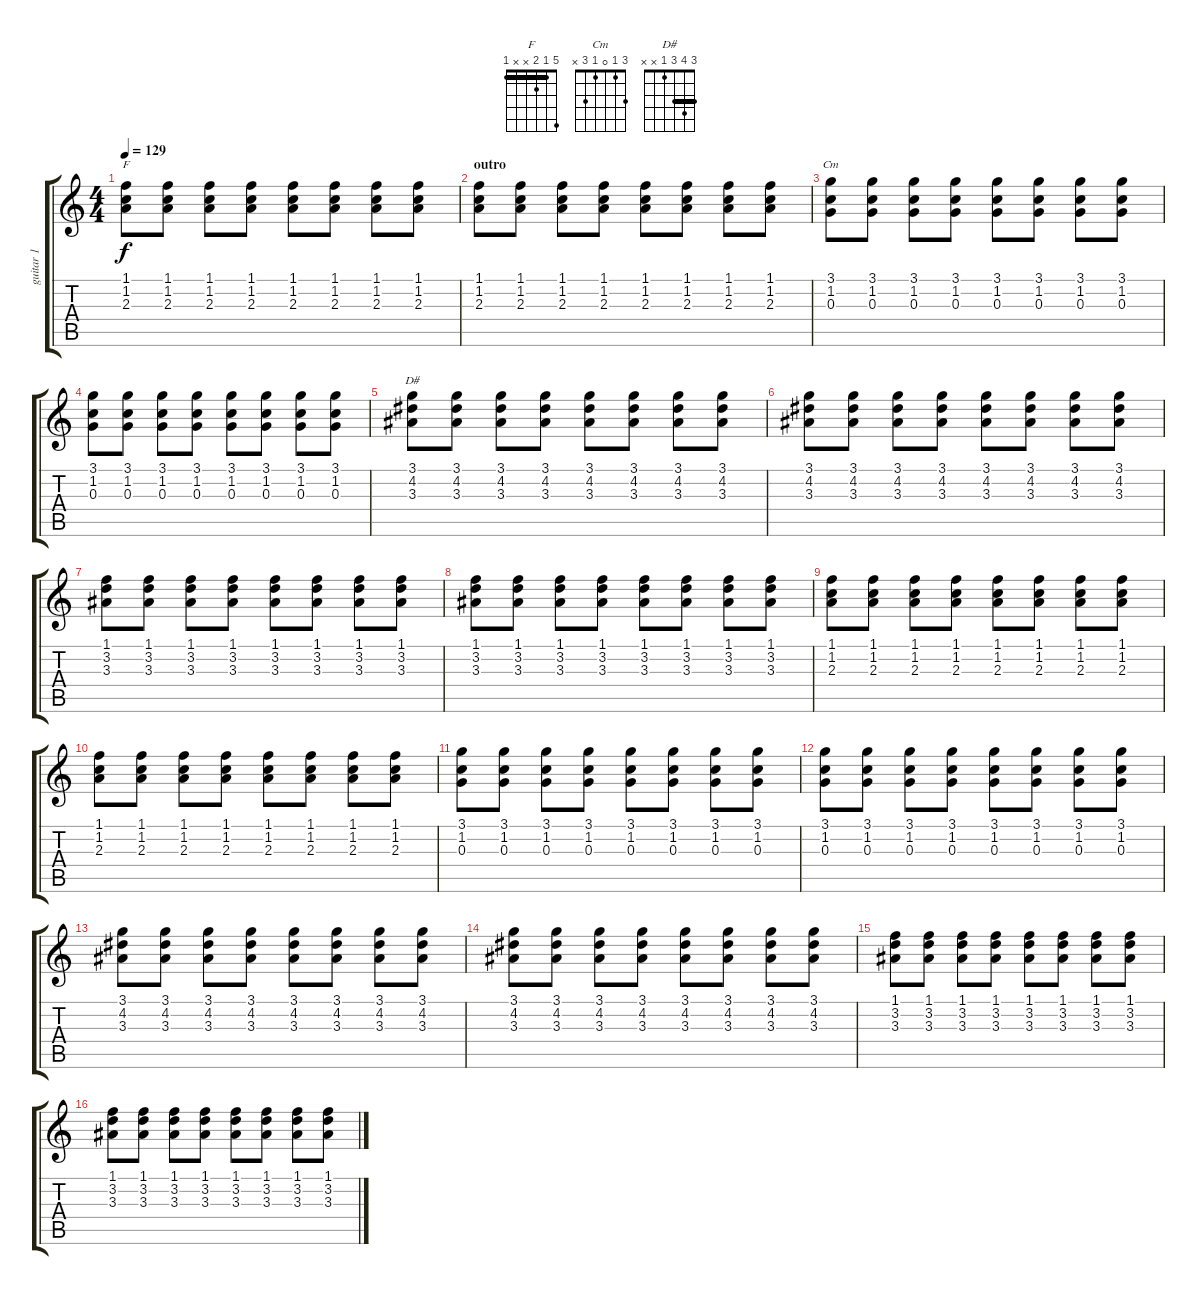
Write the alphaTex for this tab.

\track ("guitar 1" "guitar 1") {instrument electricguitarmuted}
\staff {score tabs}
\tuning (E4 B3 G3 D3 A2 E2) {hide}
\chord ("F" 5 1 2 x x 1) {barre 1}
\chord ("Cm" 3 1 0 1 3 x)
\chord ("D#" 3 4 3 1 x x) {barre 3}
\ts (4 4)
\tempo 129
\clef g2
\ks c
(1.1 1.2 2.3).8{ch "F" dy f} (1.1 1.2 2.3).8 (1.1 1.2 2.3).8 (1.1 1.2 2.3).8 (1.1 1.2 2.3).8 (1.1 1.2 2.3).8 (1.1 1.2 2.3).8 (1.1 1.2 2.3).8 |
\section ("" "outro")
(1.1 1.2 2.3).8 (1.1 1.2 2.3).8 (1.1 1.2 2.3).8 (1.1 1.2 2.3).8 (1.1 1.2 2.3).8 (1.1 1.2 2.3).8 (1.1 1.2 2.3).8 (1.1 1.2 2.3).8 |
(3.1 1.2 0.3).8{ch "Cm"} (3.1 1.2 0.3).8 (3.1 1.2 0.3).8 (3.1 1.2 0.3).8 (3.1 1.2 0.3).8 (3.1 1.2 0.3).8 (3.1 1.2 0.3).8 (3.1 1.2 0.3).8 |
(3.1 1.2 0.3).8 (3.1 1.2 0.3).8 (3.1 1.2 0.3).8 (3.1 1.2 0.3).8 (3.1 1.2 0.3).8 (3.1 1.2 0.3).8 (3.1 1.2 0.3).8 (3.1 1.2 0.3).8 |
(3.1 4.2 3.3).8{ch "D#"} (3.1 4.2 3.3).8 (3.1 4.2 3.3).8 (3.1 4.2 3.3).8 (3.1 4.2 3.3).8 (3.1 4.2 3.3).8 (3.1 4.2 3.3).8 (3.1 4.2 3.3).8 |
(3.1 4.2 3.3).8 (3.1 4.2 3.3).8 (3.1 4.2 3.3).8 (3.1 4.2 3.3).8 (3.1 4.2 3.3).8 (3.1 4.2 3.3).8 (3.1 4.2 3.3).8 (3.1 4.2 3.3).8 |
(1.1 3.2 3.3).8 (1.1 3.2 3.3).8 (1.1 3.2 3.3).8 (1.1 3.2 3.3).8 (1.1 3.2 3.3).8 (1.1 3.2 3.3).8 (1.1 3.2 3.3).8 (1.1 3.2 3.3).8 |
(1.1 3.2 3.3).8 (1.1 3.2 3.3).8 (1.1 3.2 3.3).8 (1.1 3.2 3.3).8 (1.1 3.2 3.3).8 (1.1 3.2 3.3).8 (1.1 3.2 3.3).8 (1.1 3.2 3.3).8 |
(1.1 1.2 2.3).8 (1.1 1.2 2.3).8 (1.1 1.2 2.3).8 (1.1 1.2 2.3).8 (1.1 1.2 2.3).8 (1.1 1.2 2.3).8 (1.1 1.2 2.3).8 (1.1 1.2 2.3).8 |
(1.1 1.2 2.3).8 (1.1 1.2 2.3).8 (1.1 1.2 2.3).8 (1.1 1.2 2.3).8 (1.1 1.2 2.3).8 (1.1 1.2 2.3).8 (1.1 1.2 2.3).8 (1.1 1.2 2.3).8 |
(3.1 1.2 0.3).8 (3.1 1.2 0.3).8 (3.1 1.2 0.3).8 (3.1 1.2 0.3).8 (3.1 1.2 0.3).8 (3.1 1.2 0.3).8 (3.1 1.2 0.3).8 (3.1 1.2 0.3).8 |
(3.1 1.2 0.3).8 (3.1 1.2 0.3).8 (3.1 1.2 0.3).8 (3.1 1.2 0.3).8 (3.1 1.2 0.3).8 (3.1 1.2 0.3).8 (3.1 1.2 0.3).8 (3.1 1.2 0.3).8 |
(3.1 4.2 3.3).8 (3.1 4.2 3.3).8 (3.1 4.2 3.3).8 (3.1 4.2 3.3).8 (3.1 4.2 3.3).8 (3.1 4.2 3.3).8 (3.1 4.2 3.3).8 (3.1 4.2 3.3).8 |
(3.1 4.2 3.3).8 (3.1 4.2 3.3).8 (3.1 4.2 3.3).8 (3.1 4.2 3.3).8 (3.1 4.2 3.3).8 (3.1 4.2 3.3).8 (3.1 4.2 3.3).8 (3.1 4.2 3.3).8 |
(1.1 3.2 3.3).8 (1.1 3.2 3.3).8 (1.1 3.2 3.3).8 (1.1 3.2 3.3).8 (1.1 3.2 3.3).8 (1.1 3.2 3.3).8 (1.1 3.2 3.3).8 (1.1 3.2 3.3).8 |
(1.1 3.2 3.3).8 (1.1 3.2 3.3).8 (1.1 3.2 3.3).8 (1.1 3.2 3.3).8 (1.1 3.2 3.3).8 (1.1 3.2 3.3).8 (1.1 3.2 3.3).8 (1.1 3.2 3.3).8
